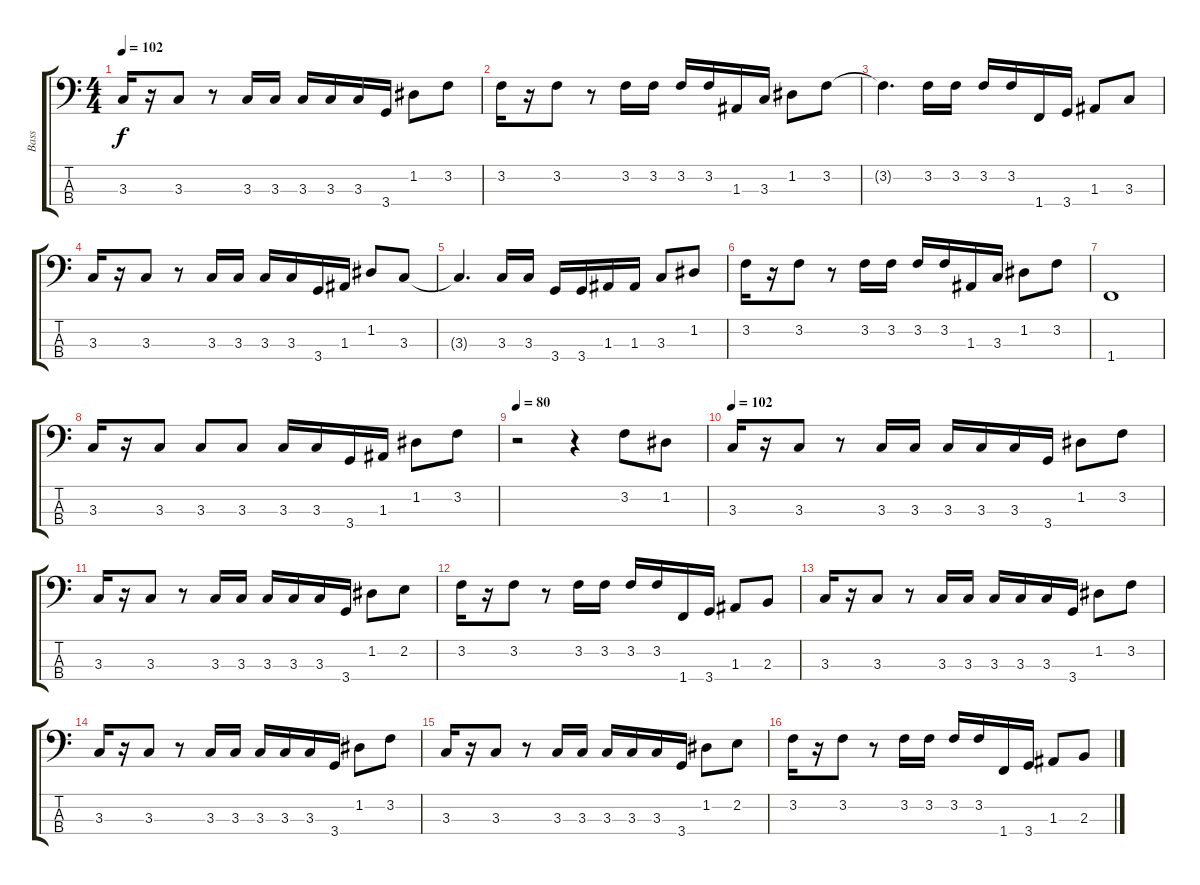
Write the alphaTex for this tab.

\track ("Bass" "Bass") {instrument electricbassfinger}
\staff {score tabs}
\tuning (G2 D2 A1 E1) {hide}
\ts (4 4)
\tempo 102
\clef f4
\ks c
3.3.16{dy f} r.16 3.3.8 r.8 3.3.16 3.3.16 3.3.16 3.3.16 3.3.16 3.4.16 1.2.8 3.2.8 |
3.2.16 r.16 3.2.8 r.8 3.2.16 3.2.16 3.2.16 3.2.16 1.3.16 3.3.16 1.2.8 3.2.8 |
3.2{t}.4{d} 3.2.16 3.2.16 3.2.16 3.2.16 1.4.16 3.4.16 1.3.8 3.3.8 |
3.3.16 r.16 3.3.8 r.8 3.3.16 3.3.16 3.3.16 3.3.16 3.4.16 1.3.16 1.2.8 3.3.8 |
3.3{t}.4{d} 3.3.16 3.3.16 3.4.16 3.4.16 1.3.16 1.3.16 3.3.8 1.2.8 |
3.2.16 r.16 3.2.8 r.8 3.2.16 3.2.16 3.2.16 3.2.16 1.3.16 3.3.16 1.2.8 3.2.8 |
1.4.1 |
3.3.16 r.16 3.3.8 3.3.8 3.3.8 3.3.16 3.3.16 3.4.16 1.3.16 1.2.8 3.2.8 |
\tempo 80
r.2 r.4 3.2.8 1.2.8 |
\tempo 102
3.3.16 r.16 3.3.8 r.8 3.3.16 3.3.16 3.3.16 3.3.16 3.3.16 3.4.16 1.2.8 3.2.8 |
3.3.16 r.16 3.3.8 r.8 3.3.16 3.3.16 3.3.16 3.3.16 3.3.16 3.4.16 1.2.8 2.2.8 |
3.2.16 r.16 3.2.8 r.8 3.2.16 3.2.16 3.2.16 3.2.16 1.4.16 3.4.16 1.3.8 2.3.8 |
3.3.16 r.16 3.3.8 r.8 3.3.16 3.3.16 3.3.16 3.3.16 3.3.16 3.4.16 1.2.8 3.2.8 |
3.3.16 r.16 3.3.8 r.8 3.3.16 3.3.16 3.3.16 3.3.16 3.3.16 3.4.16 1.2.8 3.2.8 |
3.3.16 r.16 3.3.8 r.8 3.3.16 3.3.16 3.3.16 3.3.16 3.3.16 3.4.16 1.2.8 2.2.8 |
3.2.16 r.16 3.2.8 r.8 3.2.16 3.2.16 3.2.16 3.2.16 1.4.16 3.4.16 1.3.8 2.3.8
